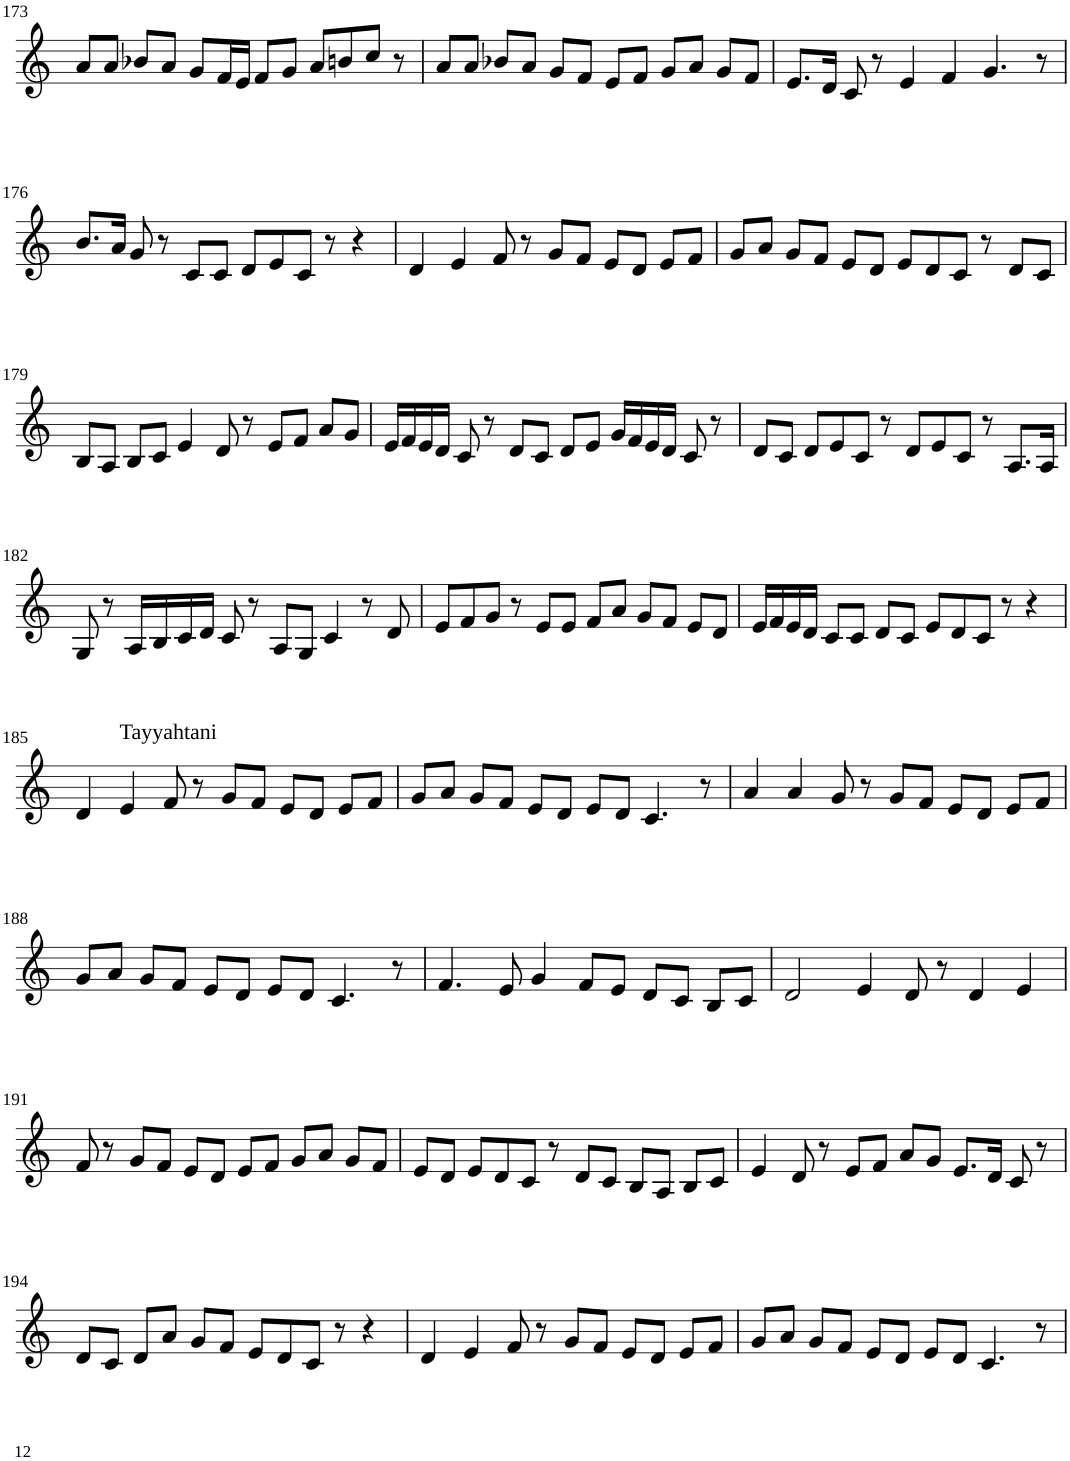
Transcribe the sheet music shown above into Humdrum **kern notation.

**kern
*part1
*staff1
*I"Violin
!!LO:PB:g=z
*clefG2
*k[]
*M6/4
=173
8a/L
8a/J
8b-X/L
8a/J
8g/L
16f/L
16e/JJ
8f/L
8g/J
8a/L
8bn/
8cc/J
8r
=174
8a/L
8a/J
8b-X/L
8a/J
8g/L
8f/J
8e/L
8f/J
8g/L
8a/J
8g/L
8f/J
=175
8.e/L
16d/Jk
8c/
8r
4e/
4f/
4.g/
8r
!!LO:LB:g=z
=176
8.b/L
16a/Jk
8g/
8r
8c/L
8c/J
8d/L
8e/
8c/J
8r
4r
=177
4d/
4e/
8f/
8r
8g/L
8f/J
8e/L
8d/J
8e/L
8f/J
=178
8g/L
8a/J
8g/L
8f/J
8e/L
8d/J
8e/L
8d/
8c/J
8r
8d/L
8c/J
!!LO:LB:g=z
=179
8B/L
8A/J
8B/L
8c/J
4e/
8d/
8r
8e/L
8f/J
8a/L
8g/J
=180
16e/LL
16f/
16e/
16d/JJ
8c/
8r
8d/L
8c/J
8d/L
8e/J
16g/LL
16f/
16e/
16d/JJ
8c/
8r
=181
8d/L
8c/J
8d/L
8e/
8c/J
8r
8d/L
8e/
8c/J
8r
8.A/L
16A/Jk
!!LO:LB:g=z
=182
8G/
8r
16A/LL
16B/
16c/
16d/JJ
8c/
8r
8A/L
8G/J
4c/
8r
8d/
=183
8e/L
8f/
8g/J
8r
8e/L
8e/J
8f/L
8a/J
8g/L
8f/J
8e/L
8d/J
=184
16e/LL
16f/
16e/
16d/JJ
8c/L
8c/J
8d/L
8c/J
8e/L
8d/
8c/J
8r
4r
!!LO:LB:g=z
=185
4d/
!LO:TX:a:t=Tayyahtani
4e/
8f/
8r
8g/L
8f/J
8e/L
8d/J
8e/L
8f/J
=186
8g/L
8a/J
8g/L
8f/J
8e/L
8d/J
8e/L
8d/J
4.c/
8r
=187
4a/
4a/
8g/
8r
8g/L
8f/J
8e/L
8d/J
8e/L
8f/J
!!LO:LB:g=z
=188
8g/L
8a/J
8g/L
8f/J
8e/L
8d/J
8e/L
8d/J
4.c/
8r
=189
4.f/
8e/
4g/
8f/L
8e/J
8d/L
8c/J
8B/L
8c/J
=190
2d/
4e/
8d/
8r
4d/
4e/
!!LO:LB:g=z
=191
8f/
8r
8g/L
8f/J
8e/L
8d/J
8e/L
8f/J
8g/L
8a/J
8g/L
8f/J
=192
8e/L
8d/J
8e/L
8d/
8c/J
8r
8d/L
8c/J
8B/L
8A/J
8B/L
8c/J
=193
4e/
8d/
8r
8e/L
8f/J
8a/L
8g/J
8.e/L
16d/Jk
8c/
8r
!!LO:LB:g=z
=194
8d/L
8c/J
8d/L
8a/J
8g/L
8f/J
8e/L
8d/
8c/J
8r
4r
=195
4d/
4e/
8f/
8r
8g/L
8f/J
8e/L
8d/J
8e/L
8f/J
=196
8g/L
8a/J
8g/L
8f/J
8e/L
8d/J
8e/L
8d/J
4.c/
8r
=
*-
